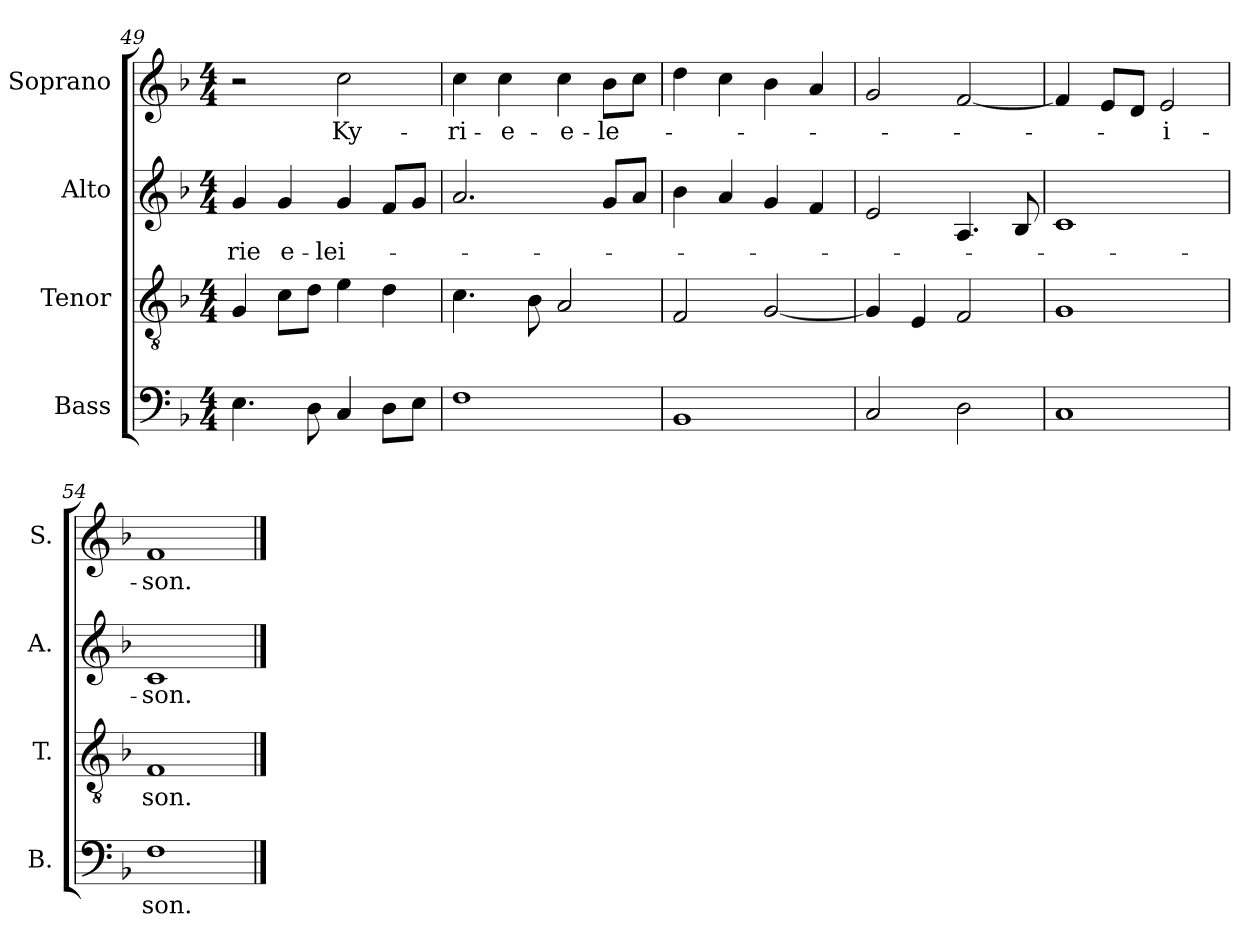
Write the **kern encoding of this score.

**kern	**text	**kern	**text	**kern	**text	**kern	**text
*part4	*part4	*part3	*part3	*part2	*part2	*part1	*part1
*staff4	*staff4	*staff3	*staff3	*staff2	*staff2	*staff1	*staff1
*I"Bass	*	*I"Tenor	*	*I"Alto	*	*I"Soprano	*
*I'B.	*	*I'T.	*	*I'A.	*	*I'S.	*
!!LO:PB:g=z
*clefF4	*	*clefGv2	*	*clefG2	*	*clefG2	*
*	*	*ITrd7c12	*	*	*	*	*
*k[b-]	*	*k[b-]	*	*k[b-]	*	*k[b-]	*
*F:	*	*F:	*	*F:	*	*F:	*
*M4/4	*	*M4/4	*	*M4/4	*	*M4/4	*
=49	=49	=49	=49	=49	=49	=49	=49
!	!	!	!	!	!LO:LY:b:color=#000000	!	!
4.Ei\	.	4GGi/	.	4gi/	-rie	2r	.
!	!	!	!	!	!LO:LY:b:color=#000000	!	!
.	.	8Ci\L	.	4gi/	e-	.	.
8Di\	.	8Di\J	.	.	.	.	.
!	!	!	!	!	!LO:LY:b:color=#000000	!	!
!	!	!	!	!	!	!	!LO:LY:b:color=#000000
4Ci/	.	4Ei\	.	4gi/	-lei-	2cci\	-Ky-
8Di\L	.	4Di\	.	8fi/L	.	.	.
8Ei\J	.	.	.	8gi/J	.	.	.
=50	=50	=50	=50	=50	=50	=50	=50
!	!	!	!	!	!	!	!LO:LY:b:color=#000000
1Fi	.	4.Ci\	.	2.ai/	.	4cci\	-ri-
!	!	!	!	!	!	!	!LO:LY:b:color=#000000
.	.	.	.	.	.	4cci\	-e-
.	.	8BB-i\	.	.	.	.	.
!	!	!	!	!	!	!	!LO:LY:b:color=#000000
.	.	2AAi/	.	.	.	4cci\	-e-
!	!	!	!	!	!	!	!LO:LY:b:color=#000000
.	.	.	.	8gi/L	.	8b-i\L	-le-
.	.	.	.	8ai/J	.	8cci\J	.
=51	=51	=51	=51	=51	=51	=51	=51
1BB-i	.	2FFi/	.	4b-i\	.	4ddi\	.
.	.	.	.	4ai/	.	4cci\	.
.	.	[2GGi/	.	4gi/	.	4b-i\	.
.	.	.	.	4fi/	.	4ai/	.
=52	=52	=52	=52	=52	=52	=52	=52
2Ci/	.	4GGi/]	.	2ei/	.	2gi/	.
.	.	4EEi/	.	.	.	.	.
2Di\	.	2FFi/	.	4.Ai/	.	[2fi/	.
.	.	.	.	8B-i/	.	.	.
=53	=53	=53	=53	=53	=53	=53	=53
1Ci	.	1GGi	.	1ci	.	4fi/]	.
.	.	.	.	.	.	8ei/L	.
.	.	.	.	.	.	8di/J	.
!	!	!	!	!	!	!	!LO:LY:b:color=#000000
.	.	.	.	.	.	2ei/	-i-
=54	=54	=54	=54	=54	=54	=54	=54
!	!LO:LY:b:color=#000000	!	!	!	!	!	!
!	!	!	!LO:LY:b:color=#000000	!	!	!	!
!	!	!	!	!	!LO:LY:b:color=#000000	!	!
!	!	!	!	!	!	!	!LO:LY:b:color=#000000
1Fi	-son.-	1FFi	-son.-	1ci	-son.-	1fi	-son.-
==	==	==	==	==	==	==	==
*-	*-	*-	*-	*-	*-	*-	*-
